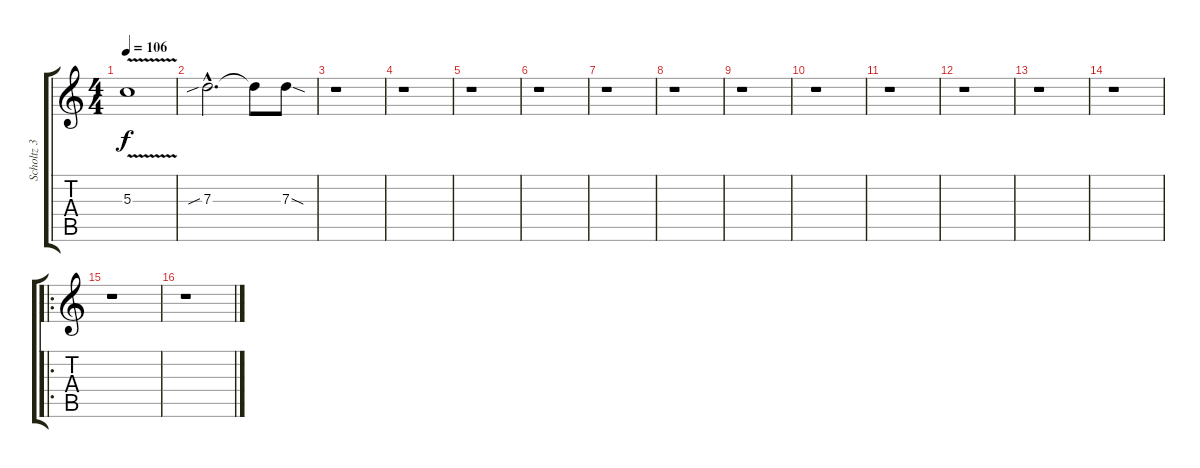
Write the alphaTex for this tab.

\track ("Scholtz 3" "Scholtz 3") {instrument distortionguitar}
\staff {score tabs}
\tuning (E4 B3 G3 D3 A2 E2) {hide}
\ts (4 4)
\tempo 106
\clef g2
\ks c
5.3{v}.1{dy f} |
7.3{sib hac}.2{d} 7.3{t}.8 7.3{sod}.8 |
r.1 |
r.1 |
r.1 |
r.1 |
r.1 |
r.1 |
r.1 |
r.1 |
r.1 |
r.1 |
r.1 |
r.1 |
\ro
r.1 |
r.1
